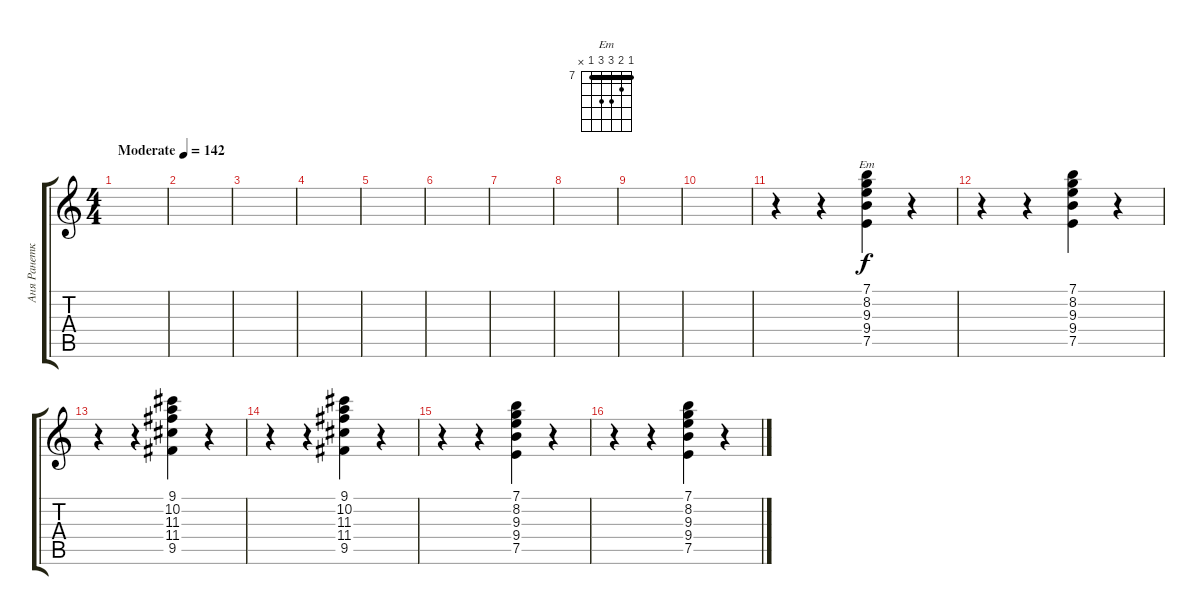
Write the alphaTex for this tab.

\track ("Аня Ранетка" "Аня Ранетк") {instrument distortionguitar}
\staff {score tabs}
\tuning (E4 B3 G3 D3 A2 E2) {hide}
\chord ("Em" 7 8 9 9 7 x) {firstfret 7 barre 7}
\ts (4 4)
\tempo (142 "Moderate")
\clef g2
\ks c
|
|
|
|
|
|
|
|
|
|
r.4 r.4 (7.1 8.2 9.3 9.4 7.5).4{ch "Em"} r.4 |
r.4 r.4 (7.1 8.2 9.3 9.4 7.5).4 r.4 |
r.4 r.4 (9.1 10.2 11.3 11.4 9.5).4 r.4 |
r.4 r.4 (9.1 10.2 11.3 11.4 9.5).4 r.4 |
r.4 r.4 (7.1 8.2 9.3 9.4 7.5).4 r.4 |
r.4 r.4 (7.1 8.2 9.3 9.4 7.5).4 r.4
